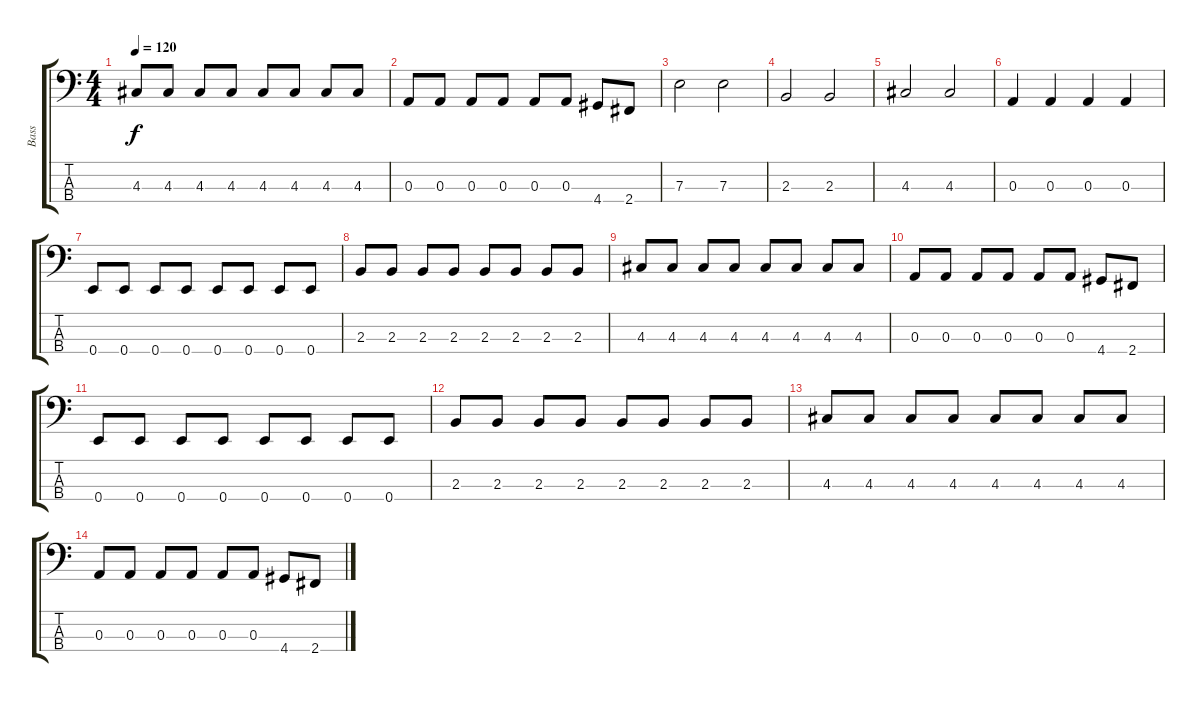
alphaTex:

\track ("Bass" "Bass") {instrument electricbassfinger}
\staff {score tabs}
\tuning (G2 D2 A1 E1) {hide}
\ts (4 4)
\tempo 120
\clef f4
\ks c
4.3.8{dy f} 4.3.8 4.3.8 4.3.8 4.3.8 4.3.8 4.3.8 4.3.8 |
0.3.8 0.3.8 0.3.8 0.3.8 0.3.8 0.3.8 4.4.8 2.4.8 |
7.3.2 7.3.2 |
2.3.2 2.3.2 |
4.3.2 4.3.2 |
0.3.4 0.3.4 0.3.4 0.3.4 |
0.4.8 0.4.8 0.4.8 0.4.8 0.4.8 0.4.8 0.4.8 0.4.8 |
2.3.8 2.3.8 2.3.8 2.3.8 2.3.8 2.3.8 2.3.8 2.3.8 |
4.3.8 4.3.8 4.3.8 4.3.8 4.3.8 4.3.8 4.3.8 4.3.8 |
0.3.8 0.3.8 0.3.8 0.3.8 0.3.8 0.3.8 4.4.8 2.4.8 |
0.4.8 0.4.8 0.4.8 0.4.8 0.4.8 0.4.8 0.4.8 0.4.8 |
2.3.8 2.3.8 2.3.8 2.3.8 2.3.8 2.3.8 2.3.8 2.3.8 |
4.3.8 4.3.8 4.3.8 4.3.8 4.3.8 4.3.8 4.3.8 4.3.8 |
0.3.8 0.3.8 0.3.8 0.3.8 0.3.8 0.3.8 4.4.8 2.4.8
